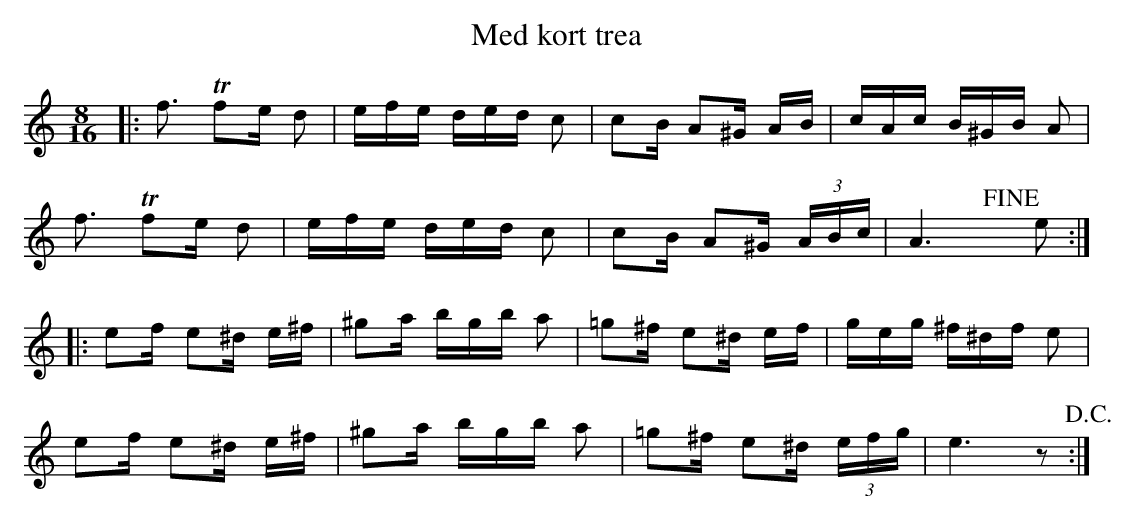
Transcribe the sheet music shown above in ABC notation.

X:1
T:Med kort trea
M:8/16
L:1/16
K:Am
|: f3 !trill!f2e d2 | efe ded c2 | c2B A2^G AB | cAc B^GB A2 |
f3 !trill!f2e d2 | efe ded c2 | c2B A2^G (3ABc | A6 !fine! y y e2 :|
|: e2f e2^d e^f | ^g2a bgb a2 | =g2^f e2^d ef | geg ^f^df e2 |
e2f e2^d e^f | ^g2a bgb a2 | =g2^f e2^d (3efg | e6 z2 !D.C.! :|
